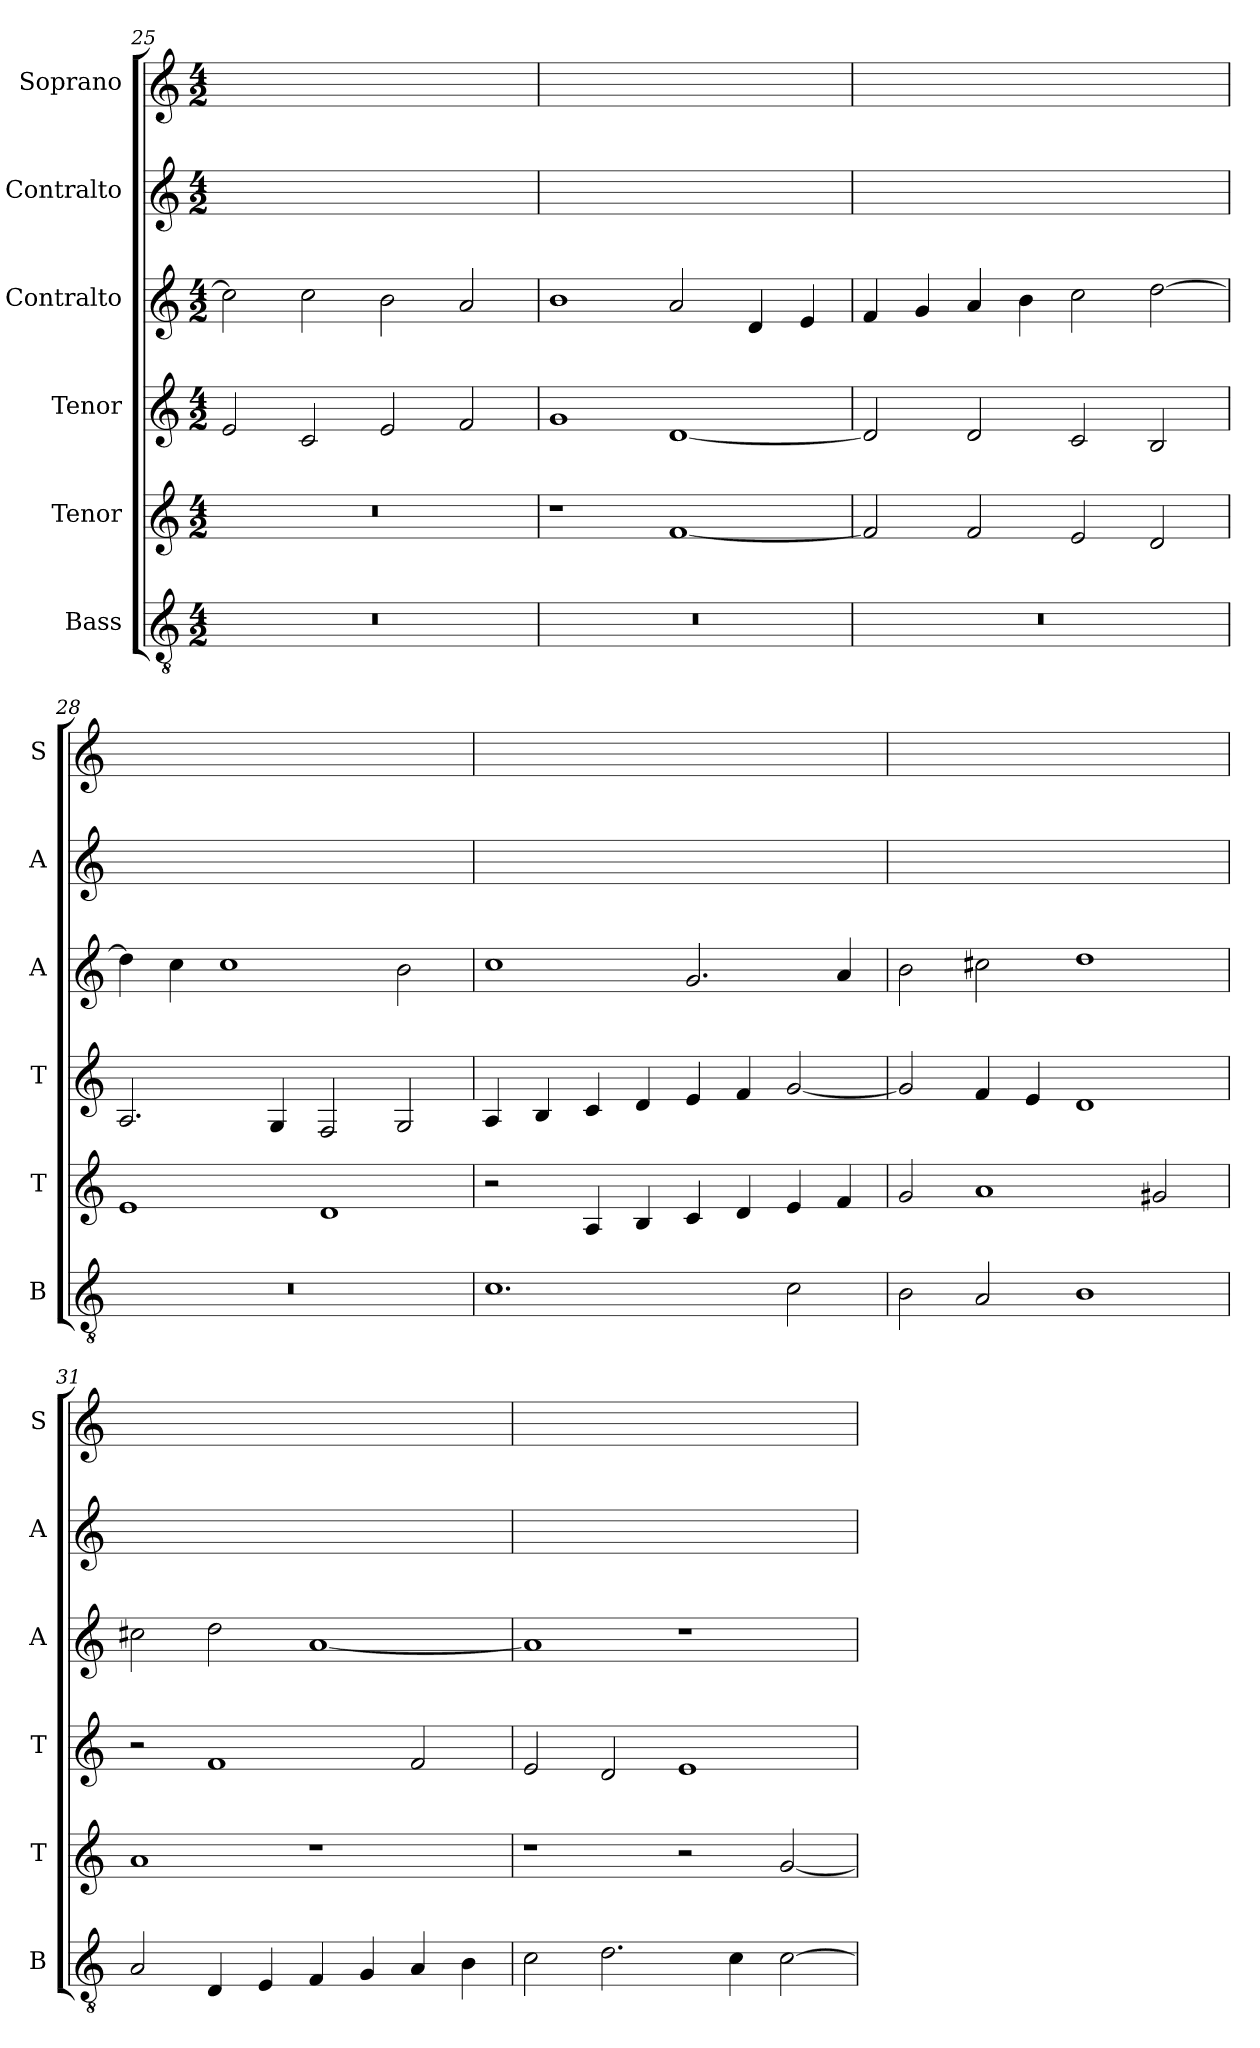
**kern	**kern	**kern	**kern	**kern	**kern
*part6	*part5	*part4	*part3	*part2	*part1
*staff6	*staff5	*staff4	*staff3	*staff2	*staff1
*I"Bass	*I"Tenor	*I"Tenor	*I"Contralto	*I"Contralto	*I"Soprano
*I'B	*I'T	*I'T	*I'A	*I'A	*I'S
*clefGv2	*clefG2	*clefG2	*clefG2	*clefG2	*clefG2
*k[]	*k[]	*k[]	*k[]	*k[]	*k[]
*A:aeo	*A:aeo	*A:aeo	*A:aeo	*A:aeo	*A:aeo
*M4/2	*M4/2	*M4/2	*M4/2	*M4/2	*M4/2
=25	=25	=25	=25	=25	=25
0r	0r	2e	2cc]	0ryy	0ryy
.	.	2c	2cc	.	.
.	.	2e	2b	.	.
.	.	2f	2a	.	.
=26	=26	=26	=26	=26	=26
0r	1r	1g	1b	0ryy	0ryy
.	[1f	[1d	2a	.	.
.	.	.	4d	.	.
.	.	.	4e	.	.
=27	=27	=27	=27	=27	=27
0r	2f]	2d]	4f	0ryy	0ryy
.	.	.	4g	.	.
.	2f	2d	4a	.	.
.	.	.	4b	.	.
.	2e	2c	2cc	.	.
.	2d	2B	[2dd	.	.
=28	=28	=28	=28	=28	=28
0r	1e	2.A	4dd]	0ryy	0ryy
.	.	.	4cc	.	.
.	.	.	1cc	.	.
.	.	4G	.	.	.
.	1d	2F	.	.	.
.	.	2G	2b	.	.
=29	=29	=29	=29	=29	=29
1.c	2r	4A	1cc	0ryy	0ryy
.	.	4B	.	.	.
.	4A	4c	.	.	.
.	4B	4d	.	.	.
.	4c	4e	2.g	.	.
.	4d	4f	.	.	.
2c	4e	[2g	.	.	.
.	4f	.	4a	.	.
=30	=30	=30	=30	=30	=30
2B	2g	2g]	2b	0ryy	0ryy
2A	1a	4f	2cc#X	.	.
.	.	4e	.	.	.
1B	.	1d	1dd	.	.
.	2g#X	.	.	.	.
=31	=31	=31	=31	=31	=31
2A	1a	2r	2cc#X	0ryy	0ryy
4D	.	1f	2dd	.	.
4E	.	.	.	.	.
4F	1r	.	[1a	.	.
4G	.	.	.	.	.
4A	.	2f	.	.	.
4B	.	.	.	.	.
=32	=32	=32	=32	=32	=32
2c	1r	2e	1a]	0ryy	0ryy
2.d	.	2d	.	.	.
.	2r	1e	1r	.	.
4c	.	.	.	.	.
[2c	[2g	.	.	.	.
=	=	=	=	=	=
*-	*-	*-	*-	*-	*-
